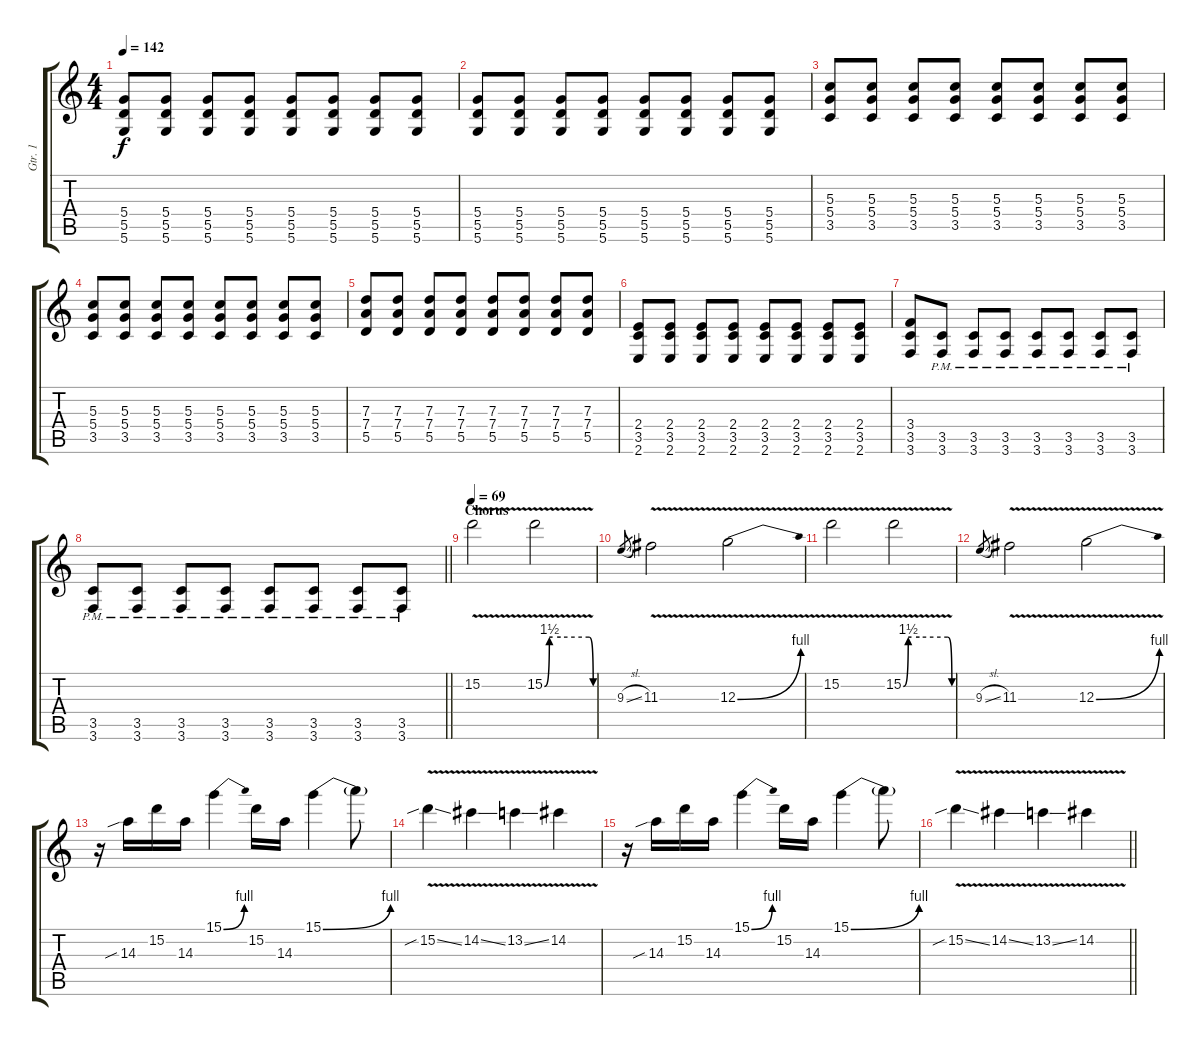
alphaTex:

\track ("Gtr. 1" "Gtr. 1") {instrument distortionguitar}
\staff {score tabs}
\tuning (E4 B3 G3 D3 A2 D2) {hide}
\ts (4 4)
\tempo 142
\clef g2
\ks c
(5.4 5.5 5.6).8{dy f} (5.4 5.5 5.6).8 (5.4 5.5 5.6).8 (5.4 5.5 5.6).8 (5.4 5.5 5.6).8 (5.4 5.5 5.6).8 (5.4 5.5 5.6).8 (5.4 5.5 5.6).8 |
(5.4 5.5 5.6).8 (5.4 5.5 5.6).8 (5.4 5.5 5.6).8 (5.4 5.5 5.6).8 (5.4 5.5 5.6).8 (5.4 5.5 5.6).8 (5.4 5.5 5.6).8 (5.4 5.5 5.6).8 |
(5.3 5.4 3.5).8 (5.3 5.4 3.5).8 (5.3 5.4 3.5).8 (5.3 5.4 3.5).8 (5.3 5.4 3.5).8 (5.3 5.4 3.5).8 (5.3 5.4 3.5).8 (5.3 5.4 3.5).8 |
(5.3 5.4 3.5).8 (5.3 5.4 3.5).8 (5.3 5.4 3.5).8 (5.3 5.4 3.5).8 (5.3 5.4 3.5).8 (5.3 5.4 3.5).8 (5.3 5.4 3.5).8 (5.3 5.4 3.5).8 |
(7.3 7.4 5.5).8 (7.3 7.4 5.5).8 (7.3 7.4 5.5).8 (7.3 7.4 5.5).8 (7.3 7.4 5.5).8 (7.3 7.4 5.5).8 (7.3 7.4 5.5).8 (7.3 7.4 5.5).8 |
(2.4 3.5 2.6).8 (2.4 3.5 2.6).8 (2.4 3.5 2.6).8 (2.4 3.5 2.6).8 (2.4 3.5 2.6).8 (2.4 3.5 2.6).8 (2.4 3.5 2.6).8 (2.4 3.5 2.6).8 |
(3.4 3.5 3.6).8 (3.5{pm} 3.6{pm}).8 (3.5{pm} 3.6{pm}).8 (3.5{pm} 3.6{pm}).8 (3.5{pm} 3.6{pm}).8 (3.5{pm} 3.6{pm}).8 (3.5{pm} 3.6{pm}).8 (3.5{pm} 3.6{pm}).8 |
\barLineRight lightlight
(3.5{pm} 3.6{pm}).8 (3.5{pm} 3.6{pm}).8 (3.5{pm} 3.6{pm}).8 (3.5{pm} 3.6{pm}).8 (3.5{pm} 3.6{pm}).8 (3.5{pm} 3.6{pm}).8 (3.5{pm} 3.6{pm}).8 (3.5{pm} 3.6{pm}).8 |
\section ("" "Chorus")
\tempo 69
15.2{v}.2 15.2{be (custom 0 0 6 6 10 6 20 6 55 6 60 0) v}.2 |
9.3{sl}.8{gr} 11.3{v}.2 12.3{be (bend 0 0 60 4) v}.2 |
15.2{v}.2 15.2{be (custom 0 0 6 6 10 6 20 6 55 6 60 0) v}.2 |
9.3{sl}.8{gr} 11.3{v}.2 12.3{be (bend 0 0 60 4) v}.2 |
r.16 14.3{sib}.16 15.2.16 14.3.16 15.1{be (bend 0 0 60 4)}.4 15.2.16 14.3.16 15.1{be (bend 0 0 60 4)}.4 15.1{t}.8 |
15.2{v sib ss}.4 14.2{v ss}.4 13.2{v ss}.4 14.2{v}.4 |
r.16 14.3{sib}.16 15.2.16 14.3.16 15.1{be (bend 0 0 60 4)}.4 15.2.16 14.3.16 15.1{be (bend 0 0 60 4)}.4 15.1{t}.8 |
\barLineRight lightlight
15.2{v sib ss}.4 14.2{v ss}.4 13.2{v ss}.4 14.2{v}.4
